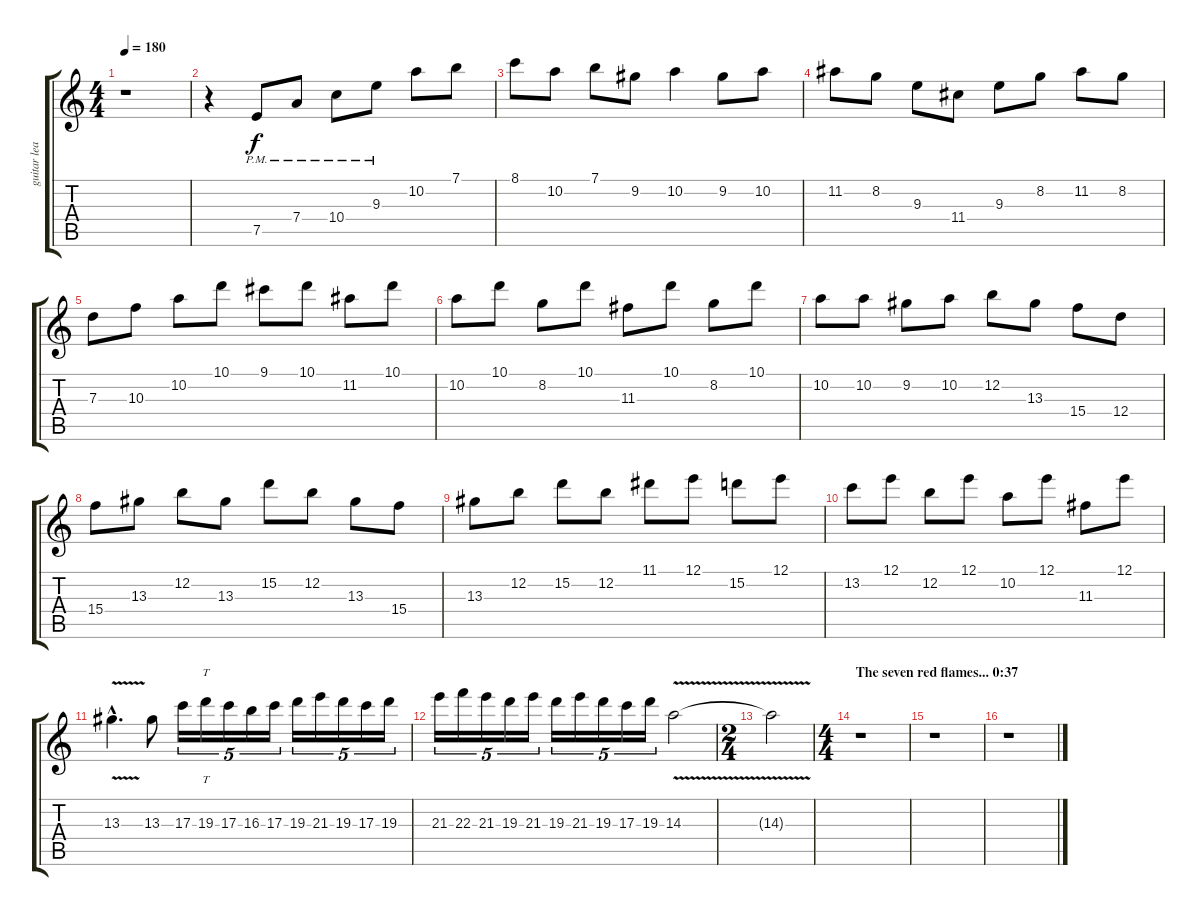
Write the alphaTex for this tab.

\track ("guitar lead r" "guitar lea") {instrument overdrivenguitar}
\staff {score tabs}
\tuning (E4 B3 G3 D3 A2 E2) {hide}
\ts (4 4)
\tempo 180
\clef g2
\ks c
r.1{dy f} |
r.4 7.5{pm}.8 7.4{pm}.8 10.4{pm}.8 9.3{pm}.8 10.2.8 7.1.8 |
8.1.8 10.2.8 7.1.8 9.2.8 10.2.4 9.2.8 10.2.8 |
11.2.8 8.2.8 9.3.8 11.4.8 9.3.8 8.2.8 11.2.8 8.2.8 |
7.3.8 10.3.8 10.2.8 10.1.8 9.1.8 10.1.8 11.2.8 10.1.8 |
10.2.8 10.1.8 8.2.8 10.1.8 11.3.8 10.1.8 8.2.8 10.1.8 |
10.2.8 10.2.8 9.2.8 10.2.8 12.2.8 13.3.8 15.4.8 12.4.8 |
15.4.8 13.3.8 12.2.8 13.3.8 15.2.8 12.2.8 13.3.8 15.4.8 |
13.3.8 12.2.8 15.2.8 12.2.8 11.1.8 12.1.8 15.2.8 12.1.8 |
13.2.8 12.1.8 12.2.8 12.1.8 10.2.8 12.1.8 11.3.8 12.1.8 |
13.3{v hac}.4{d} 13.3.8 17.3.16{tu (5 4)} 19.3.16{tt tu (5 4)} 17.3.16{tu (5 4)} 16.3.16{tu (5 4)} 17.3.16{tu (5 4)} 19.3.16{tu (5 4)} 21.3.16{tu (5 4)} 19.3.16{tu (5 4)} 17.3.16{tu (5 4)} 19.3.16{tu (5 4)} |
21.3.16{tu (5 4)} 22.3.16{tu (5 4)} 21.3.16{tu (5 4)} 19.3.16{tu (5 4)} 21.3.16{tu (5 4)} 19.3.16{tu (5 4)} 21.3.16{tu (5 4)} 19.3.16{tu (5 4)} 17.3.16{tu (5 4)} 19.3.16{tu (5 4)} 14.3{v}.2 |
\ts (2 4)
14.3{t}.2 |
\ts (4 4)
\section ("" "The seven red flames... 0:37")
r.1 |
r.1 |
r.1
